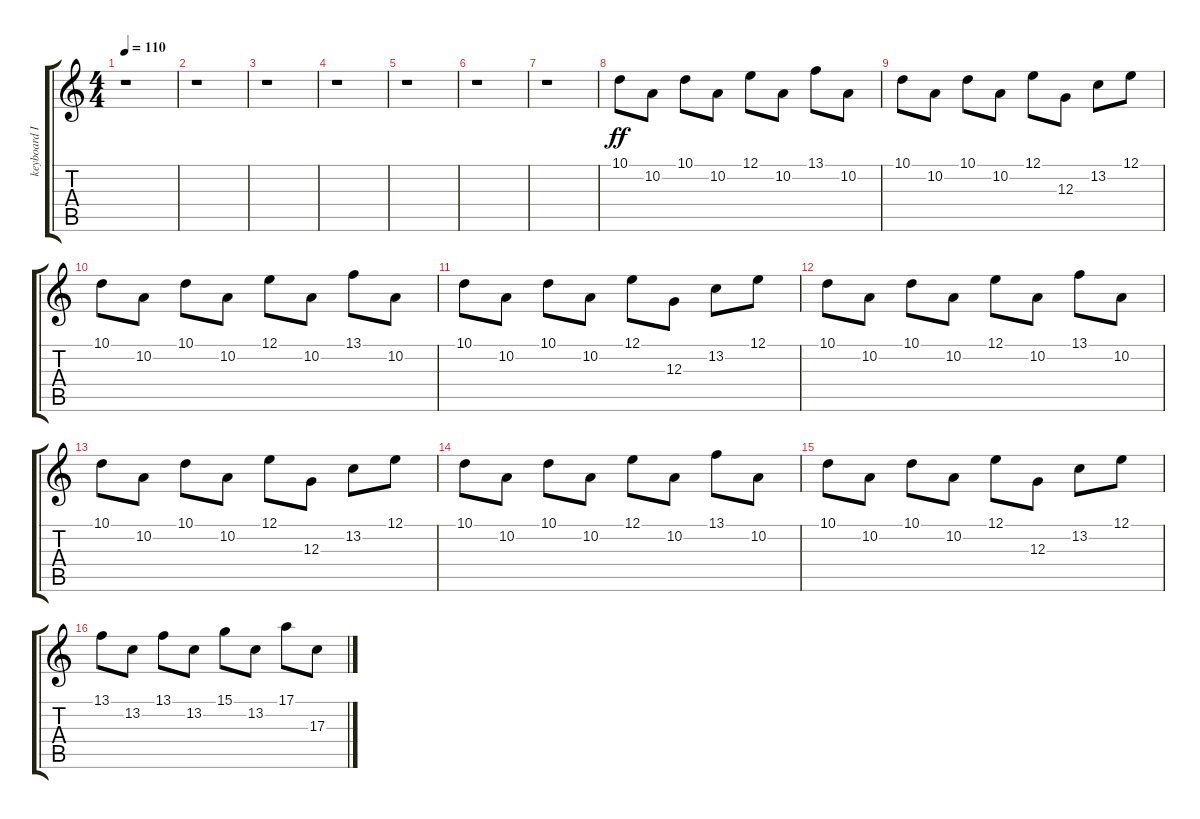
\track ("keyboard I" "keyboard I") {instrument fx5brightness}
\staff {score tabs}
\tuning (E4 B3 G3 D3 A2 E2) {hide}
\ts (4 4)
\tempo 110
\clef g2
\ks c
r.1{dy ff instrument fx5brightness} |
r.1 |
r.1 |
r.1 |
r.1 |
r.1 |
r.1 |
10.1.8 10.2.8 10.1.8 10.2.8 12.1.8 10.2.8 13.1.8 10.2.8 |
10.1.8 10.2.8 10.1.8 10.2.8 12.1.8 12.3.8 13.2.8 12.1.8 |
10.1.8 10.2.8 10.1.8 10.2.8 12.1.8 10.2.8 13.1.8 10.2.8 |
10.1.8 10.2.8 10.1.8 10.2.8 12.1.8 12.3.8 13.2.8 12.1.8 |
10.1.8 10.2.8 10.1.8 10.2.8 12.1.8 10.2.8 13.1.8 10.2.8 |
10.1.8 10.2.8 10.1.8 10.2.8 12.1.8 12.3.8 13.2.8 12.1.8 |
10.1.8 10.2.8 10.1.8 10.2.8 12.1.8 10.2.8 13.1.8 10.2.8 |
10.1.8 10.2.8 10.1.8 10.2.8 12.1.8 12.3.8 13.2.8 12.1.8 |
13.1.8 13.2.8 13.1.8 13.2.8 15.1.8 13.2.8 17.1.8 17.3.8
